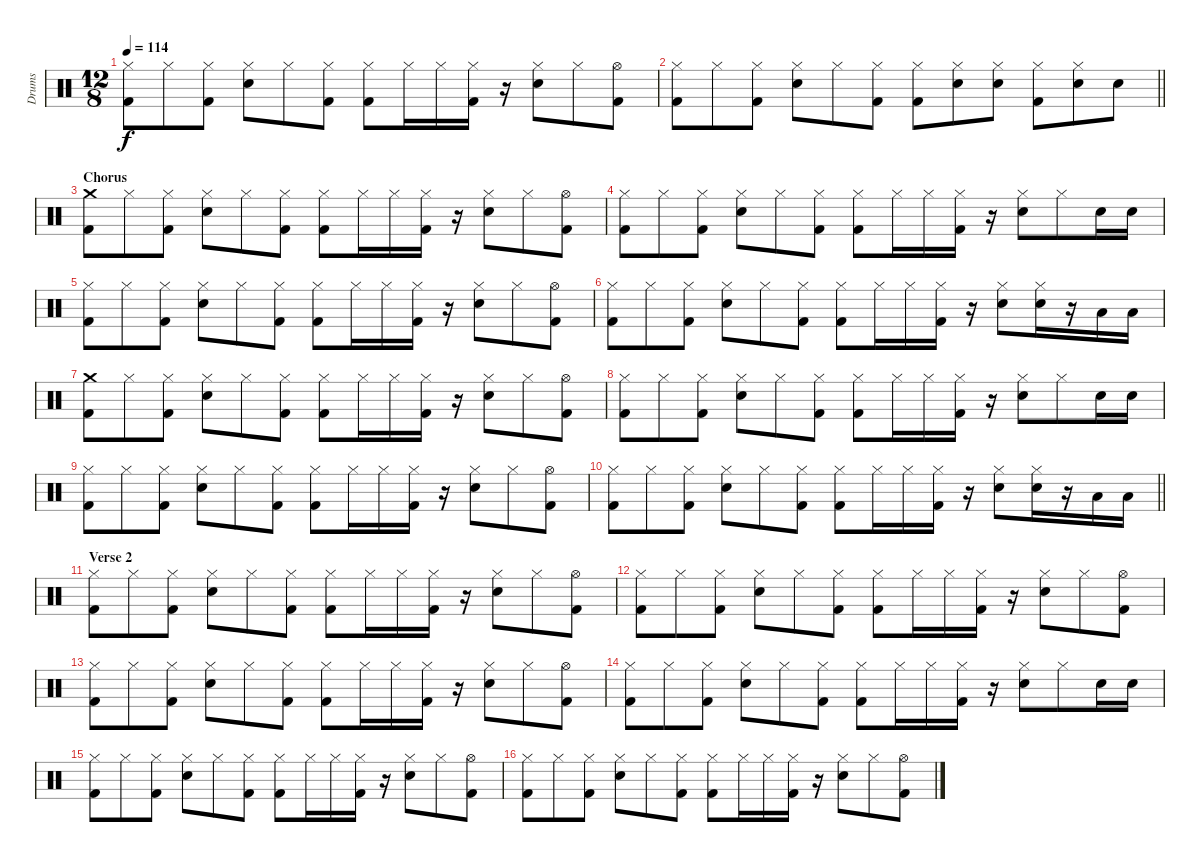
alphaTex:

\track ("Drums" "Drums") {instrument percussion}
\staff {score}
\articulation defaults
\ts (12 8)
\tempo 114
\clef neutral
\ks c
("Hi-Hat (closed)" "Kick (hit) 2").8{dy f} "Hi-Hat (closed)".8 ("Hi-Hat (closed)" "Kick (hit) 2").8 ("Hi-Hat (closed)" "Snare (hit) 2").8 "Hi-Hat (closed)".8 ("Hi-Hat (closed)" "Kick (hit) 2").8 ("Hi-Hat (closed)" "Kick (hit) 2").8 "Hi-Hat (closed)".16 "Hi-Hat (closed)".16 ("Hi-Hat (closed)" "Kick (hit) 2").16 r.16 ("Hi-Hat (closed)" "Snare (hit) 2").8 "Hi-Hat (closed)".8 ("Hi-Hat (open)" "Kick (hit) 2").8 |
\barLineRight lightlight
("Hi-Hat (closed)" "Kick (hit) 2").8 "Hi-Hat (closed)".8 ("Hi-Hat (closed)" "Kick (hit) 2").8 ("Hi-Hat (closed)" "Snare (hit) 2").8 "Hi-Hat (closed)".8 ("Hi-Hat (closed)" "Kick (hit) 2").8 ("Hi-Hat (closed)" "Kick (hit) 2").8 ("Hi-Hat (closed)" "Snare (hit) 2").8 ("Hi-Hat (closed)" "Snare (hit) 2").8 ("Hi-Hat (closed)" "Kick (hit) 2").8 ("Hi-Hat (closed)" "Snare (hit) 2").8 "Snare (hit) 2".8 |
\section ("" "Chorus")
("Crash medium (hit)" "Kick (hit) 2").8 "Hi-Hat (closed)".8 ("Hi-Hat (closed)" "Kick (hit) 2").8 ("Hi-Hat (closed)" "Snare (hit) 2").8 "Hi-Hat (closed)".8 ("Hi-Hat (closed)" "Kick (hit) 2").8 ("Hi-Hat (closed)" "Kick (hit) 2").8 "Hi-Hat (closed)".16 "Hi-Hat (closed)".16 ("Hi-Hat (closed)" "Kick (hit) 2").16 r.16 ("Hi-Hat (closed)" "Snare (hit) 2").8 "Hi-Hat (closed)".8 ("Hi-Hat (open)" "Kick (hit) 2").8 |
("Hi-Hat (closed)" "Kick (hit) 2").8 "Hi-Hat (closed)".8 ("Hi-Hat (closed)" "Kick (hit) 2").8 ("Hi-Hat (closed)" "Snare (hit) 2").8 "Hi-Hat (closed)".8 ("Hi-Hat (closed)" "Kick (hit) 2").8 ("Hi-Hat (closed)" "Kick (hit) 2").8 "Hi-Hat (closed)".16 "Hi-Hat (closed)".16 ("Hi-Hat (closed)" "Kick (hit) 2").16 r.16 ("Hi-Hat (closed)" "Snare (hit) 2").8 "Hi-Hat (closed)".8 "Snare (hit) 2".16 "Snare (hit) 2".16 |
("Hi-Hat (closed)" "Kick (hit) 2").8 "Hi-Hat (closed)".8 ("Hi-Hat (closed)" "Kick (hit) 2").8 ("Hi-Hat (closed)" "Snare (hit) 2").8 "Hi-Hat (closed)".8 ("Hi-Hat (closed)" "Kick (hit) 2").8 ("Hi-Hat (closed)" "Kick (hit) 2").8 "Hi-Hat (closed)".16 "Hi-Hat (closed)".16 ("Hi-Hat (closed)" "Kick (hit) 2").16 r.16 ("Hi-Hat (closed)" "Snare (hit) 2").8 "Hi-Hat (closed)".8 ("Hi-Hat (open)" "Kick (hit) 2").8 |
("Hi-Hat (closed)" "Kick (hit) 2").8 "Hi-Hat (closed)".8 ("Hi-Hat (closed)" "Kick (hit) 2").8 ("Hi-Hat (closed)" "Snare (hit) 2").8 "Hi-Hat (closed)".8 ("Hi-Hat (closed)" "Kick (hit) 2").8 ("Hi-Hat (closed)" "Kick (hit) 2").8 "Hi-Hat (closed)".16 "Hi-Hat (closed)".16 ("Hi-Hat (closed)" "Kick (hit) 2").16 r.16 ("Hi-Hat (closed)" "Snare (hit) 2").8 ("Hi-Hat (closed)" "Snare (hit) 2").16 r.16 "Low Tom (hit)".16 "Low Tom (hit)".16 |
("Crash medium (hit)" "Kick (hit) 2").8 "Hi-Hat (closed)".8 ("Hi-Hat (closed)" "Kick (hit) 2").8 ("Hi-Hat (closed)" "Snare (hit) 2").8 "Hi-Hat (closed)".8 ("Hi-Hat (closed)" "Kick (hit) 2").8 ("Hi-Hat (closed)" "Kick (hit) 2").8 "Hi-Hat (closed)".16 "Hi-Hat (closed)".16 ("Hi-Hat (closed)" "Kick (hit) 2").16 r.16 ("Hi-Hat (closed)" "Snare (hit) 2").8 "Hi-Hat (closed)".8 ("Hi-Hat (open)" "Kick (hit) 2").8 |
("Hi-Hat (closed)" "Kick (hit) 2").8 "Hi-Hat (closed)".8 ("Hi-Hat (closed)" "Kick (hit) 2").8 ("Hi-Hat (closed)" "Snare (hit) 2").8 "Hi-Hat (closed)".8 ("Hi-Hat (closed)" "Kick (hit) 2").8 ("Hi-Hat (closed)" "Kick (hit) 2").8 "Hi-Hat (closed)".16 "Hi-Hat (closed)".16 ("Hi-Hat (closed)" "Kick (hit) 2").16 r.16 ("Hi-Hat (closed)" "Snare (hit) 2").8 "Hi-Hat (closed)".8 "Snare (hit) 2".16 "Snare (hit) 2".16 |
("Hi-Hat (closed)" "Kick (hit) 2").8 "Hi-Hat (closed)".8 ("Hi-Hat (closed)" "Kick (hit) 2").8 ("Hi-Hat (closed)" "Snare (hit) 2").8 "Hi-Hat (closed)".8 ("Hi-Hat (closed)" "Kick (hit) 2").8 ("Hi-Hat (closed)" "Kick (hit) 2").8 "Hi-Hat (closed)".16 "Hi-Hat (closed)".16 ("Hi-Hat (closed)" "Kick (hit) 2").16 r.16 ("Hi-Hat (closed)" "Snare (hit) 2").8 "Hi-Hat (closed)".8 ("Hi-Hat (open)" "Kick (hit) 2").8 |
\barLineRight lightlight
("Hi-Hat (closed)" "Kick (hit) 2").8 "Hi-Hat (closed)".8 ("Hi-Hat (closed)" "Kick (hit) 2").8 ("Hi-Hat (closed)" "Snare (hit) 2").8 "Hi-Hat (closed)".8 ("Hi-Hat (closed)" "Kick (hit) 2").8 ("Hi-Hat (closed)" "Kick (hit) 2").8 "Hi-Hat (closed)".16 "Hi-Hat (closed)".16 ("Hi-Hat (closed)" "Kick (hit) 2").16 r.16 ("Hi-Hat (closed)" "Snare (hit) 2").8 ("Hi-Hat (closed)" "Snare (hit) 2").16 r.16 "Low Tom (hit)".16 "Low Tom (hit)".16 |
\section ("" "Verse 2")
("Hi-Hat (closed)" "Kick (hit) 2").8 "Hi-Hat (closed)".8 ("Hi-Hat (closed)" "Kick (hit) 2").8 ("Hi-Hat (closed)" "Snare (hit) 2").8 "Hi-Hat (closed)".8 ("Hi-Hat (closed)" "Kick (hit) 2").8 ("Hi-Hat (closed)" "Kick (hit) 2").8 "Hi-Hat (closed)".16 "Hi-Hat (closed)".16 ("Hi-Hat (closed)" "Kick (hit) 2").16 r.16 ("Hi-Hat (closed)" "Snare (hit) 2").8 "Hi-Hat (closed)".8 ("Hi-Hat (open)" "Kick (hit) 2").8 |
("Hi-Hat (closed)" "Kick (hit) 2").8 "Hi-Hat (closed)".8 ("Hi-Hat (closed)" "Kick (hit) 2").8 ("Hi-Hat (closed)" "Snare (hit) 2").8 "Hi-Hat (closed)".8 ("Hi-Hat (closed)" "Kick (hit) 2").8 ("Hi-Hat (closed)" "Kick (hit) 2").8 "Hi-Hat (closed)".16 "Hi-Hat (closed)".16 ("Hi-Hat (closed)" "Kick (hit) 2").16 r.16 ("Hi-Hat (closed)" "Snare (hit) 2").8 "Hi-Hat (closed)".8 ("Hi-Hat (open)" "Kick (hit) 2").8 |
("Hi-Hat (closed)" "Kick (hit) 2").8 "Hi-Hat (closed)".8 ("Hi-Hat (closed)" "Kick (hit) 2").8 ("Hi-Hat (closed)" "Snare (hit) 2").8 "Hi-Hat (closed)".8 ("Hi-Hat (closed)" "Kick (hit) 2").8 ("Hi-Hat (closed)" "Kick (hit) 2").8 "Hi-Hat (closed)".16 "Hi-Hat (closed)".16 ("Hi-Hat (closed)" "Kick (hit) 2").16 r.16 ("Hi-Hat (closed)" "Snare (hit) 2").8 "Hi-Hat (closed)".8 ("Hi-Hat (open)" "Kick (hit) 2").8 |
("Hi-Hat (closed)" "Kick (hit) 2").8 "Hi-Hat (closed)".8 ("Hi-Hat (closed)" "Kick (hit) 2").8 ("Hi-Hat (closed)" "Snare (hit) 2").8 "Hi-Hat (closed)".8 ("Hi-Hat (closed)" "Kick (hit) 2").8 ("Hi-Hat (closed)" "Kick (hit) 2").8 "Hi-Hat (closed)".16 "Hi-Hat (closed)".16 ("Hi-Hat (closed)" "Kick (hit) 2").16 r.16 ("Hi-Hat (closed)" "Snare (hit) 2").8 "Hi-Hat (closed)".8 "Snare (hit) 2".16 "Snare (hit) 2".16 |
("Hi-Hat (closed)" "Kick (hit) 2").8 "Hi-Hat (closed)".8 ("Hi-Hat (closed)" "Kick (hit) 2").8 ("Hi-Hat (closed)" "Snare (hit) 2").8 "Hi-Hat (closed)".8 ("Hi-Hat (closed)" "Kick (hit) 2").8 ("Hi-Hat (closed)" "Kick (hit) 2").8 "Hi-Hat (closed)".16 "Hi-Hat (closed)".16 ("Hi-Hat (closed)" "Kick (hit) 2").16 r.16 ("Hi-Hat (closed)" "Snare (hit) 2").8 "Hi-Hat (closed)".8 ("Hi-Hat (open)" "Kick (hit) 2").8 |
("Hi-Hat (closed)" "Kick (hit) 2").8 "Hi-Hat (closed)".8 ("Hi-Hat (closed)" "Kick (hit) 2").8 ("Hi-Hat (closed)" "Snare (hit) 2").8 "Hi-Hat (closed)".8 ("Hi-Hat (closed)" "Kick (hit) 2").8 ("Hi-Hat (closed)" "Kick (hit) 2").8 "Hi-Hat (closed)".16 "Hi-Hat (closed)".16 ("Hi-Hat (closed)" "Kick (hit) 2").16 r.16 ("Hi-Hat (closed)" "Snare (hit) 2").8 "Hi-Hat (closed)".8 ("Hi-Hat (open)" "Kick (hit) 2").8
